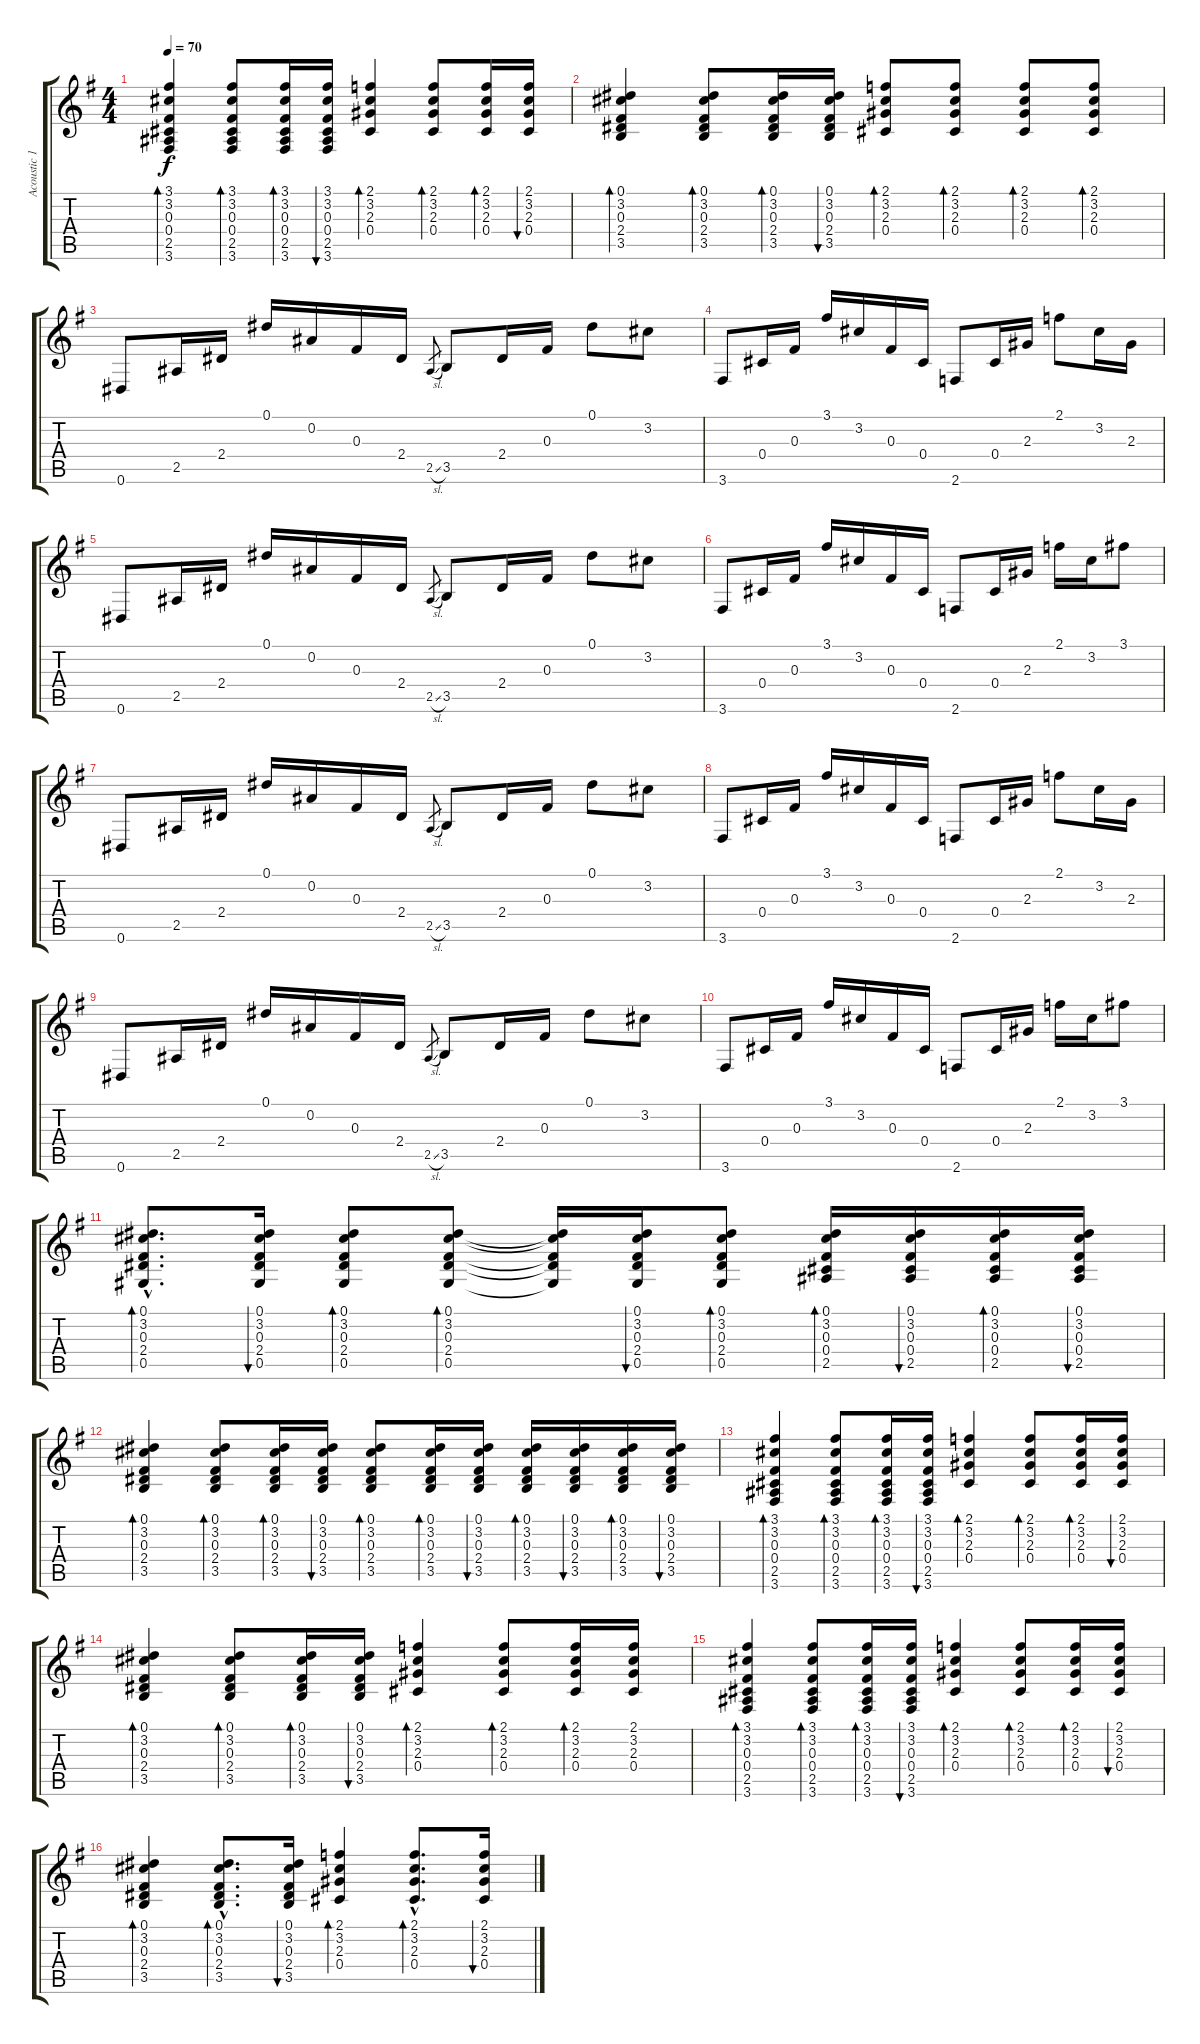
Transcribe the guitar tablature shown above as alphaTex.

\track ("Acoustic 12-String" "Acoustic 1") {instrument acousticguitarsteel}
\staff {score tabs}
\tuning (Eb4 Bb3 Gb3 Db3 Ab2 Eb2) {hide}
\ts (4 4)
\tempo 70
\clef g2
\ks g
(3.1 3.2 0.3 0.4 2.5 3.6).4{bd 60 dy f} (3.1 3.2 0.3 0.4 2.5 3.6).8{bd 60} (3.1 3.2 0.3 0.4 2.5 3.6).16{bd 60} (3.1 3.2 0.3 0.4 2.5 3.6).16{bu 60} (2.1 3.2 2.3 0.4).4{bd 60} (2.1 3.2 2.3 0.4).8{bd 60} (2.1 3.2 2.3 0.4).16{bd 60} (2.1 3.2 2.3 0.4).16{bu 60} |
(0.1 3.2 0.3 2.4 3.5).4{bd 60} (0.1 3.2 0.3 2.4 3.5).8{bd 60} (0.1 3.2 0.3 2.4 3.5).16{bd 60} (0.1 3.2 0.3 2.4 3.5).16{bu 60} (2.1 3.2 2.3 0.4).8{bd 60} (2.1 3.2 2.3 0.4).8{bd 60} (2.1 3.2 2.3 0.4).8{bd 60} (2.1 3.2 2.3 0.4).8{bd 60} |
0.6.8 2.5.16 2.4.16 0.1.16 0.2.16 0.3.16 2.4.16 2.5{sl}.8{gr} 3.5.8 2.4.16 0.3.16 0.1.8 3.2.8 |
3.6.8 0.4.16 0.3.16 3.1.16 3.2.16 0.3.16 0.4.16 2.6.8 0.4.16 2.3.16 2.1.8 3.2.16 2.3.16 |
0.6.8 2.5.16 2.4.16 0.1.16 0.2.16 0.3.16 2.4.16 2.5{sl}.8{gr} 3.5.8 2.4.16 0.3.16 0.1.8 3.2.8 |
3.6.8 0.4.16 0.3.16 3.1.16 3.2.16 0.3.16 0.4.16 2.6.8 0.4.16 2.3.16 2.1.16 3.2.16 3.1.8 |
0.6.8 2.5.16 2.4.16 0.1.16 0.2.16 0.3.16 2.4.16 2.5{sl}.8{gr} 3.5.8 2.4.16 0.3.16 0.1.8 3.2.8 |
3.6.8 0.4.16 0.3.16 3.1.16 3.2.16 0.3.16 0.4.16 2.6.8 0.4.16 2.3.16 2.1.8 3.2.16 2.3.16 |
0.6.8 2.5.16 2.4.16 0.1.16 0.2.16 0.3.16 2.4.16 2.5{sl}.8{gr} 3.5.8 2.4.16 0.3.16 0.1.8 3.2.8 |
3.6.8 0.4.16 0.3.16 3.1.16 3.2.16 0.3.16 0.4.16 2.6.8 0.4.16 2.3.16 2.1.16 3.2.16 3.1.8 |
(0.1{hac} 3.2{hac} 0.3{hac} 2.4{hac} 0.5{hac}).8{d bd 60} (0.1 3.2 0.3 2.4 0.5).16{bu 60} (0.1 3.2 0.3 2.4 0.5).8{bd 60} (0.1 3.2 0.3 2.4 0.5).8{bd 60} (0.1{t} 3.2{t} 0.3{t} 2.4{t} 0.5{t}).16 (0.1 3.2 0.3 2.4 0.5).16{bu 60} (0.1 3.2 0.3 2.4 0.5).8{bd 60} (0.1 3.2 0.3 0.4 2.5).16{bd 60} (0.1 3.2 0.3 0.4 2.5).16{bu 60} (0.1 3.2 0.3 0.4 2.5).16{bd 60} (0.1 3.2 0.3 0.4 2.5).16{bu 60} |
(0.1 3.2 0.3 2.4 3.5).4{bd 60} (0.1 3.2 0.3 2.4 3.5).8{bd 60} (0.1 3.2 0.3 2.4 3.5).16{bd 60} (0.1 3.2 0.3 2.4 3.5).16{bu 60} (0.1 3.2 0.3 2.4 3.5).8{bd 60} (0.1 3.2 0.3 2.4 3.5).16{bd 60} (0.1 3.2 0.3 2.4 3.5).16{bu 60} (0.1 3.2 0.3 2.4 3.5).16{bd 60} (0.1 3.2 0.3 2.4 3.5).16{bu 60} (0.1 3.2 0.3 2.4 3.5).16{bd 60} (0.1 3.2 0.3 2.4 3.5).16{bu 60} |
(3.1 3.2 0.3 0.4 2.5 3.6).4{bd 60} (3.1 3.2 0.3 0.4 2.5 3.6).8{bd 60} (3.1 3.2 0.3 0.4 2.5 3.6).16{bd 60} (3.1 3.2 0.3 0.4 2.5 3.6).16{bu 60} (2.1 3.2 2.3 0.4).4{bd 60} (2.1 3.2 2.3 0.4).8{bd 60} (2.1 3.2 2.3 0.4).16{bd 60} (2.1 3.2 2.3 0.4).16{bu 60} |
(0.1 3.2 0.3 2.4 3.5).4{bd 60} (0.1 3.2 0.3 2.4 3.5).8{bd 60} (0.1 3.2 0.3 2.4 3.5).16{bd 60} (0.1 3.2 0.3 2.4 3.5).16{bu 60} (2.1 3.2 2.3 0.4).4{bd 60} (2.1 3.2 2.3 0.4).8{bd 60} (2.1 3.2 2.3 0.4).16{bd 60} (2.1 3.2 2.3 0.4).16 |
(3.1 3.2 0.3 0.4 2.5 3.6).4{bd 60} (3.1 3.2 0.3 0.4 2.5 3.6).8{bd 60} (3.1 3.2 0.3 0.4 2.5 3.6).16{bd 60} (3.1 3.2 0.3 0.4 2.5 3.6).16{bu 60} (2.1 3.2 2.3 0.4).4{bd 60} (2.1 3.2 2.3 0.4).8{bd 60} (2.1 3.2 2.3 0.4).16{bd 60} (2.1 3.2 2.3 0.4).16{bu 60} |
(0.1 3.2 0.3 2.4 3.5).4{bd 60} (0.1{hac} 3.2{hac} 0.3{hac} 2.4{hac} 3.5{hac}).8{d bd 60} (0.1 3.2 0.3 2.4 3.5).16{bu 60} (2.1 3.2 2.3 0.4).4{bd 60} (2.1{hac} 3.2{hac} 2.3{hac} 0.4{hac}).8{d bd 60} (2.1 3.2 2.3 0.4).16{bu 60}
